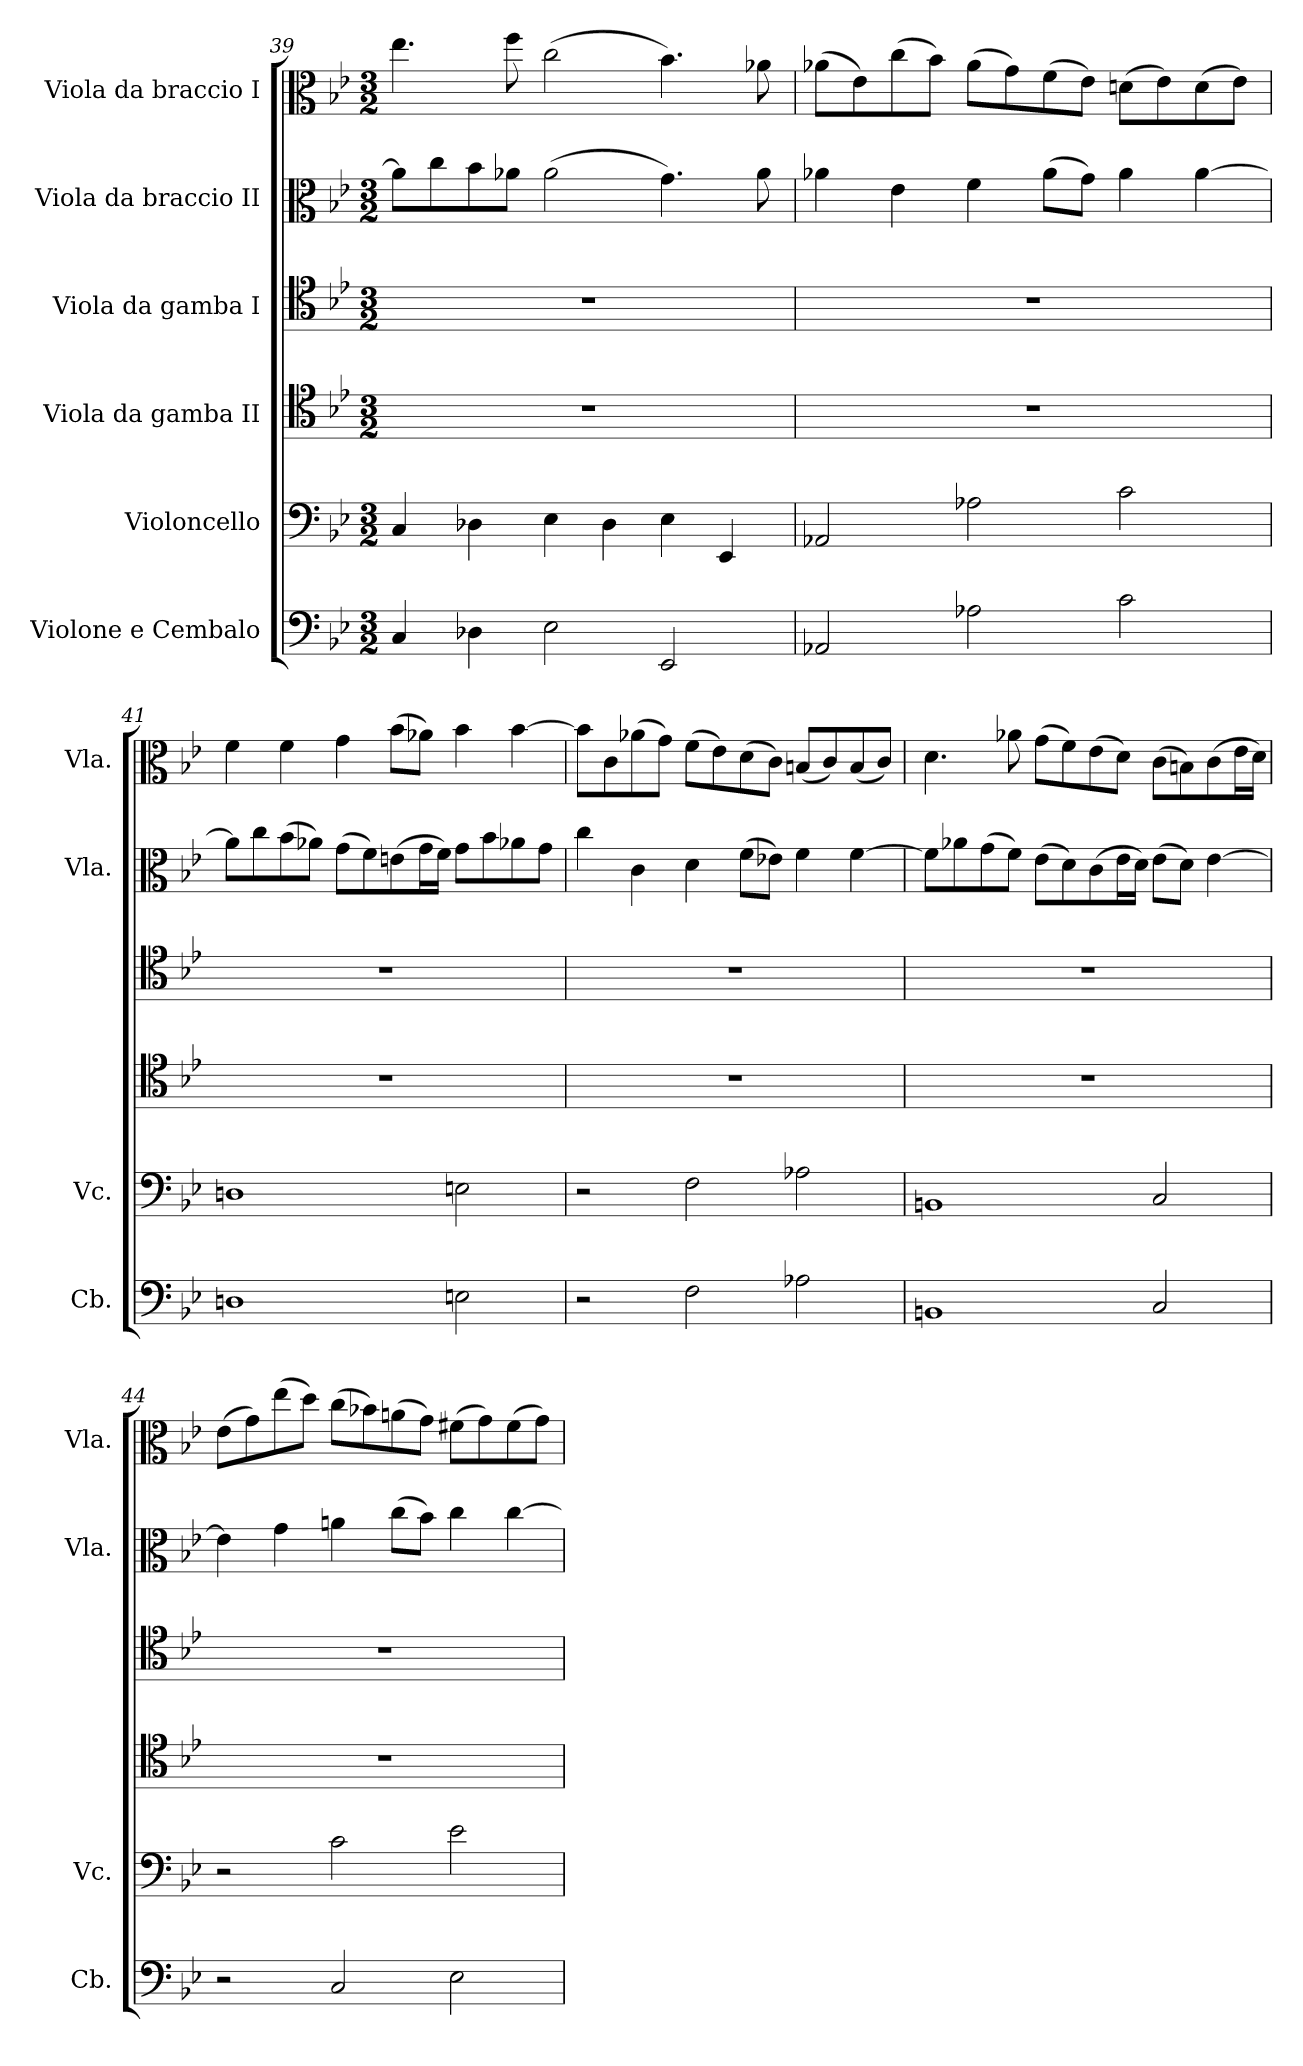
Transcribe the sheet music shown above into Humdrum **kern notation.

**kern	**kern	**kern	**kern	**kern	**kern
*part6	*part5	*part4	*part3	*part2	*part1
*staff6	*staff5	*staff4	*staff3	*staff2	*staff1
*I"Violone e Cembalo	*I"Violoncello	*I"Viola da gamba II	*I"Viola da gamba I	*I"Viola da braccio II	*I"Viola da braccio I
*I'Cb.	*I'Vc.	*	*	*I'Vla.	*I'Vla.
*clefF4	*clefF4	*clefC4	*clefC4	*clefC3	*clefC3
*ITrd7c12	*	*	*	*	*
*k[b-e-]	*k[b-e-]	*k[b-e-]	*k[b-e-]	*k[b-e-]	*k[b-e-]
*B-:	*B-:	*B-:	*B-:	*B-:	*B-:
*M3/2	*M3/2	*M3/2	*M3/2	*M3/2	*M3/2
=39	=39	=39	=39	=39	=39
!	!	!LO:N:vis=1	!LO:N:vis=1	!	!
4CCi/	4Ci/	1.r	1.r	8a-i\L]	4.ee-i\
.	.	.	.	8cci\	.
4DD-Xi\	4D-Xi\	.	.	8b-i\	.
.	.	.	.	8a-Xi\J	8ffi\
2EE-i\	4E-i\	.	.	(2a-i\	(2cci\
.	4D-i\	.	.	.	.
2EEE-i/	4E-i\	.	.	4.gi\)	4.b-i\)
.	4EE-i/	.	.	.	.
.	.	.	.	8a-i\	8a-Xi\
=40	=40	=40	=40	=40	=40
!	!	!LO:N:vis=1	!LO:N:vis=1	!	!
2AAA-Xi/	2AA-Xi/	1.r	1.r	4a-Xi\	(8a-Xi\L
.	.	.	.	.	8e-i\)
.	.	.	.	4e-i\	(8cci\
.	.	.	.	.	8b-i\J)
2AA-Xi\	2A-Xi\	.	.	4fi\	(8a-i\L
.	.	.	.	.	8gi\)
.	.	.	.	(8a-i\L	(8fi\
.	.	.	.	8gi\J)	8e-i\J)
2Ci\	2ci\	.	.	4a-i\	(8dni\L
.	.	.	.	.	8e-i\)
.	.	.	.	[4a-i\	(8di\
.	.	.	.	.	8e-i\J)
=41	=41	=41	=41	=41	=41
!	!	!LO:N:vis=1	!LO:N:vis=1	!	!
1DDni	1Dni	1.r	1.r	8a-i\L]	4fi\
.	.	.	.	8cci\	.
.	.	.	.	(8b-i\	4fi\
.	.	.	.	8a-Xi\J)	.
.	.	.	.	(8gi\L	4gi\
.	.	.	.	8fi\)	.
.	.	.	.	(8eni\	(8b-i\L
.	.	.	.	16gi\L	8a-Xi\J)
.	.	.	.	16fi\JJ)	.
2EEni\	2Eni\	.	.	8gi\L	4b-i\
.	.	.	.	8b-i\	.
.	.	.	.	8a-Xi\	[4b-i\
.	.	.	.	8gi\J	.
!!LO:PB:g=z
=42	=42	=42	=42	=42	=42
!	!	!LO:N:vis=1	!LO:N:vis=1	!	!
2r	2r	1.r	1.r	4cci\	8b-i\L]
.	.	.	.	.	8ci\
.	.	.	.	4ci\	(8a-Xi\
.	.	.	.	.	8gi\J)
2FFi\	2Fi\	.	.	4di\	(8fi\L
.	.	.	.	.	8e-i\)
.	.	.	.	(8fi\L	(8di\
.	.	.	.	8e-Xi\J)	8ci\J)
2AA-Xi\	2A-Xi\	.	.	4fi\	(8Bni/L
.	.	.	.	.	8ci/)
.	.	.	.	[4fi\	(8Bi/
.	.	.	.	.	8ci/J)
=43	=43	=43	=43	=43	=43
!	!	!LO:N:vis=1	!LO:N:vis=1	!	!
1BBBni	1BBni	1.r	1.r	8fi\L]	4.di\
.	.	.	.	8a-Xi\	.
.	.	.	.	(8gi\	.
.	.	.	.	8fi\J)	8a-Xi\
.	.	.	.	(8e-i\L	(8gi\L
.	.	.	.	8di\)	8fi\)
.	.	.	.	(8ci\	(8e-i\
.	.	.	.	16e-i\L	8di\J)
.	.	.	.	16di\JJ)	.
2CCi/	2Ci/	.	.	(8e-i\L	(8ci\L
.	.	.	.	8di\J)	8Bni\)
.	.	.	.	[4e-i\	(8ci\
.	.	.	.	.	16e-i\L
.	.	.	.	.	16di\JJ)
=44	=44	=44	=44	=44	=44
!	!	!LO:N:vis=1	!LO:N:vis=1	!	!
2r	2r	1.r	1.r	4e-i\]	(8e-i\L
.	.	.	.	.	8gi\)
.	.	.	.	4gi\	(8ee-i\
.	.	.	.	.	8ddi\J)
2CCi/	2ci\	.	.	4ani\	(8cci\L
.	.	.	.	.	8b-Xi\)
.	.	.	.	(8cci\L	(8ani\
.	.	.	.	8b-i\J)	8gi\J)
2EE-i\	2e-i\	.	.	4cci\	(8f#Xi\L
.	.	.	.	.	8gi\)
.	.	.	.	[4cci\	(8f#i\
.	.	.	.	.	8gi\J)
=	=	=	=	=	=
*-	*-	*-	*-	*-	*-
